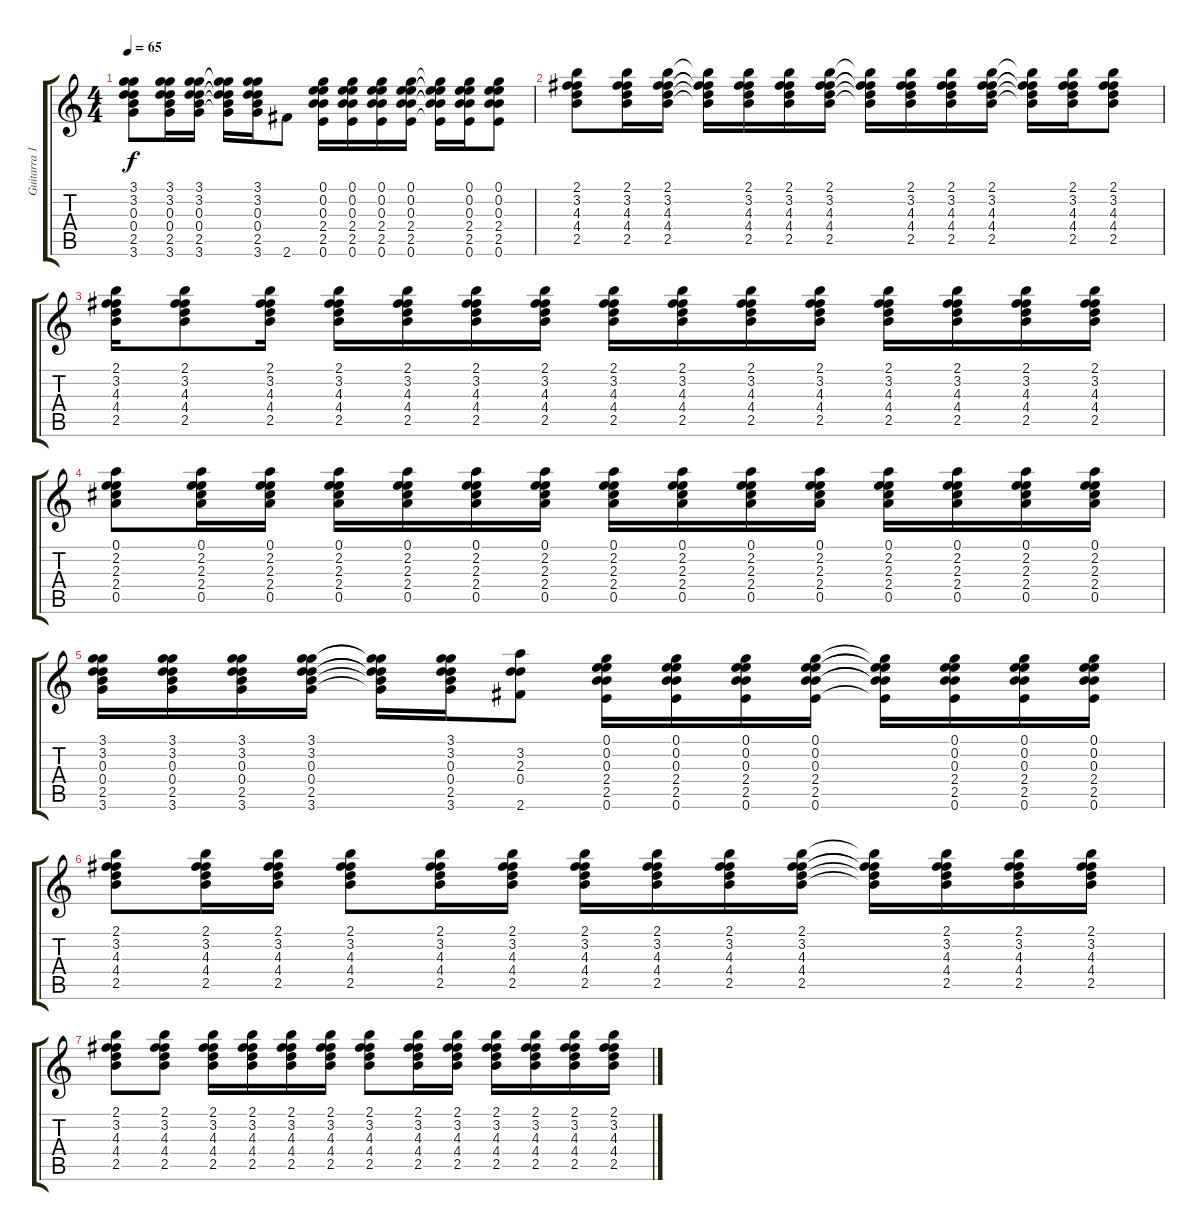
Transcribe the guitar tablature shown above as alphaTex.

\track ("Guitarra 1 (rasgueo)" "Guitarra 1") {instrument acousticguitarsteel}
\staff {score tabs}
\tuning (E4 B3 G4 D4 A3 E3) {hide}
\ts (4 4)
\tempo 65
\clef g2
\ks c
(3.1 3.2 0.3 0.4 2.5 3.6).8{dy f} (3.1 3.2 0.3 0.4 2.5 3.6).16 (3.1 3.2 0.3 0.4 2.5 3.6).16 (3.1{t} 3.2{t} 0.3{t} 0.4{t} 2.5{t} 3.6{t}).16 (3.1 3.2 0.3 0.4 2.5 3.6).16 2.6.8 (0.1 0.2 0.3 2.4 2.5 0.6).16 (0.1 0.2 0.3 2.4 2.5 0.6).16 (0.1 0.2 0.3 2.4 2.5 0.6).16 (0.1 0.2 0.3 2.4 2.5 0.6).16 (0.1{t} 0.2{t} 0.3{t} 2.4{t} 2.5{t} 0.6{t}).16 (0.1 0.2 0.3 2.4 2.5 0.6).16 (0.1 0.2 0.3 2.4 2.5 0.6).8 |
(2.1 3.2 4.3 4.4 2.5).8 (2.1 3.2 4.3 4.4 2.5).16 (2.1 3.2 4.3 4.4 2.5).16 (2.1{t} 3.2{t} 4.3{t} 4.4{t} 2.5{t}).16 (2.1 3.2 4.3 4.4 2.5).16 (2.1 3.2 4.3 4.4 2.5).16 (2.1 3.2 4.3 4.4 2.5).16 (2.1{t} 3.2{t} 4.3{t} 4.4{t} 2.5{t}).16 (2.1 3.2 4.3 4.4 2.5).16 (2.1 3.2 4.3 4.4 2.5).16 (2.1 3.2 4.3 4.4 2.5).16 (2.1{t} 3.2{t} 4.3{t} 4.4{t} 2.5{t}).16 (2.1 3.2 4.3 4.4 2.5).16 (2.1 3.2 4.3 4.4 2.5).8 |
(2.1 3.2 4.3 4.4 2.5).16 (2.1 3.2 4.3 4.4 2.5).8 (2.1 3.2 4.3 4.4 2.5).16 (2.1 3.2 4.3 4.4 2.5).16 (2.1 3.2 4.3 4.4 2.5).16 (2.1 3.2 4.3 4.4 2.5).16 (2.1 3.2 4.3 4.4 2.5).16 (2.1 3.2 4.3 4.4 2.5).16 (2.1 3.2 4.3 4.4 2.5).16 (2.1 3.2 4.3 4.4 2.5).16 (2.1 3.2 4.3 4.4 2.5).16 (2.1 3.2 4.3 4.4 2.5).16 (2.1 3.2 4.3 4.4 2.5).16 (2.1 3.2 4.3 4.4 2.5).16 (2.1 3.2 4.3 4.4 2.5).16 |
(0.1 2.2 2.3 2.4 0.5).8{volume 5} (0.1 2.2 2.3 2.4 0.5).16 (0.1 2.2 2.3 2.4 0.5).16 (0.1 2.2 2.3 2.4 0.5).16 (0.1 2.2 2.3 2.4 0.5).16 (0.1 2.2 2.3 2.4 0.5).16 (0.1 2.2 2.3 2.4 0.5).16 (0.1 2.2 2.3 2.4 0.5).16 (0.1 2.2 2.3 2.4 0.5).16 (0.1 2.2 2.3 2.4 0.5).16 (0.1 2.2 2.3 2.4 0.5).16 (0.1 2.2 2.3 2.4 0.5).16 (0.1 2.2 2.3 2.4 0.5).16 (0.1 2.2 2.3 2.4 0.5).16 (0.1 2.2 2.3 2.4 0.5).16 |
(3.1 3.2 0.3 0.4 2.5 3.6).16 (3.1 3.2 0.3 0.4 2.5 3.6).16 (3.1 3.2 0.3 0.4 2.5 3.6).16 (3.1 3.2 0.3 0.4 2.5 3.6).16 (3.1{t} 3.2{t} 0.3{t} 0.4{t} 2.5{t} 3.6{t}).16 (3.1 3.2 0.3 0.4 2.5 3.6).16 (3.2 2.3 0.4 2.6).8 (0.1 0.2 0.3 2.4 2.5 0.6).16 (0.1 0.2 0.3 2.4 2.5 0.6).16 (0.1 0.2 0.3 2.4 2.5 0.6).16 (0.1 0.2 0.3 2.4 2.5 0.6).16 (0.1{t} 0.2{t} 0.3{t} 2.4{t} 2.5{t} 0.6{t}).16 (0.1 0.2 0.3 2.4 2.5 0.6).16 (0.1 0.2 0.3 2.4 2.5 0.6).16 (0.1 0.2 0.3 2.4 2.5 0.6).16 |
(2.1 3.2 4.3 4.4 2.5).8{volume 0} (2.1 3.2 4.3 4.4 2.5).16 (2.1 3.2 4.3 4.4 2.5).16 (2.1 3.2 4.3 4.4 2.5).8 (2.1 3.2 4.3 4.4 2.5).16 (2.1 3.2 4.3 4.4 2.5).16 (2.1 3.2 4.3 4.4 2.5).16 (2.1 3.2 4.3 4.4 2.5).16 (2.1 3.2 4.3 4.4 2.5).16 (2.1 3.2 4.3 4.4 2.5).16 (2.1{t} 3.2{t} 4.3{t} 4.4{t} 2.5{t}).16 (2.1 3.2 4.3 4.4 2.5).16 (2.1 3.2 4.3 4.4 2.5).16 (2.1 3.2 4.3 4.4 2.5).16 |
(2.1 3.2 4.3 4.4 2.5).8 (2.1 3.2 4.3 4.4 2.5).8 (2.1 3.2 4.3 4.4 2.5).16 (2.1 3.2 4.3 4.4 2.5).16 (2.1 3.2 4.3 4.4 2.5).16 (2.1 3.2 4.3 4.4 2.5).16 (2.1 3.2 4.3 4.4 2.5).8 (2.1 3.2 4.3 4.4 2.5).16 (2.1 3.2 4.3 4.4 2.5).16 (2.1 3.2 4.3 4.4 2.5).16 (2.1 3.2 4.3 4.4 2.5).16 (2.1 3.2 4.3 4.4 2.5).16 (2.1 3.2 4.3 4.4 2.5).16
